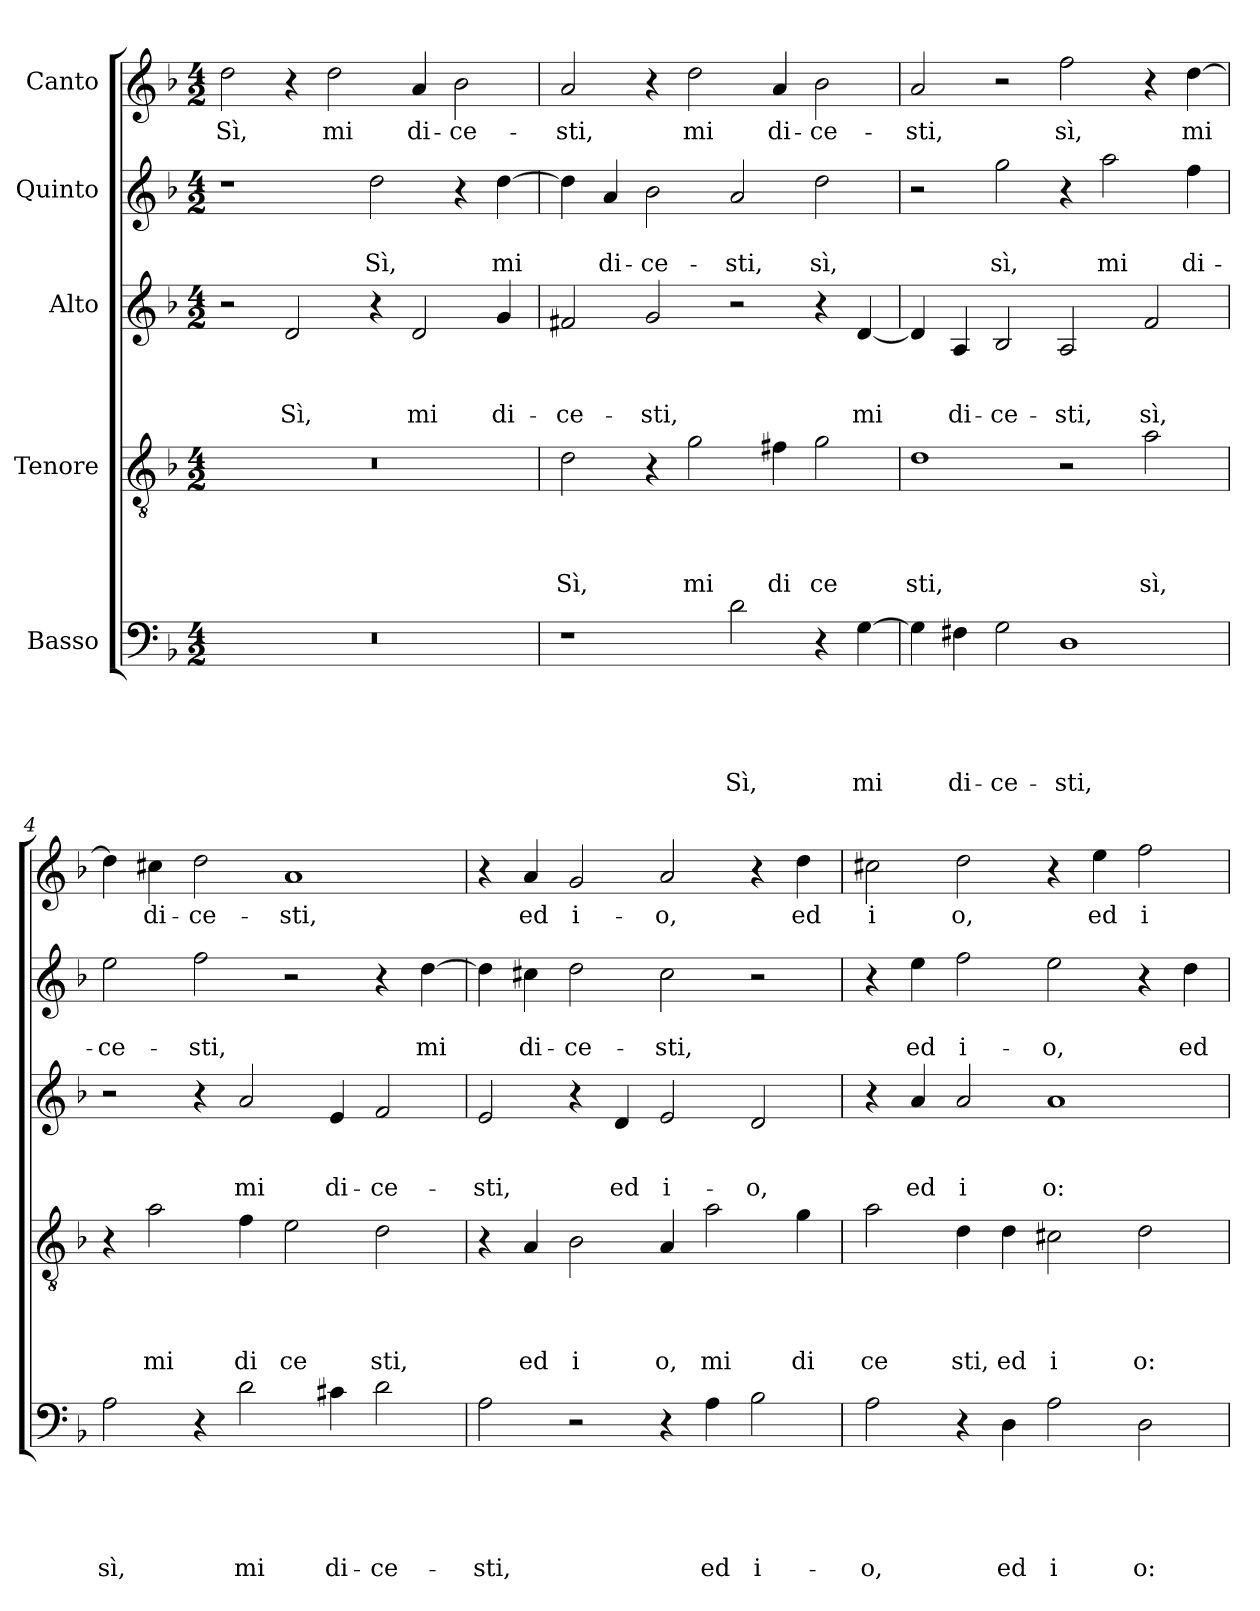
**kern	**text	**text	**text	**text	**text	**kern	**text	**text	**text	**text	**kern	**text	**text	**text	**kern	**text	**text	**kern	**text
*part5	*part5	*part5	*part5	*part5	*part5	*part4	*part4	*part4	*part4	*part4	*part3	*part3	*part3	*part3	*part2	*part2	*part2	*part1	*part1
*staff5	*staff5	*staff5	*staff5	*staff5	*staff5	*staff4	*staff4	*staff4	*staff4	*staff4	*staff3	*staff3	*staff3	*staff3	*staff2	*staff2	*staff2	*staff1	*staff1
*I"Basso	*	*	*	*	*	*I"Tenore	*	*	*	*	*I"Alto	*	*	*	*I"Quinto	*	*	*I"Canto	*
*clefF4	*	*	*	*	*	*clefGv2	*	*	*	*	*clefG2	*	*	*	*clefG2	*	*	*clefG2	*
*k[b-]	*	*	*	*	*	*k[b-]	*	*	*	*	*k[b-]	*	*	*	*k[b-]	*	*	*k[b-]	*
*F:	*	*	*	*	*	*F:	*	*	*	*	*F:	*	*	*	*F:	*	*	*F:	*
*M4/2	*	*	*	*	*	*M4/2	*	*	*	*	*M4/2	*	*	*	*M4/2	*	*	*M4/2	*
=1	=1	=1	=1	=1	=1	=1	=1	=1	=1	=1	=1	=1	=1	=1	=1	=1	=1	=1	=1
!	!	!	!	!	!	!	!	!	!	!	!	!	!	!	!	!	!	!	!LO:LY:b
0r	.	.	.	.	.	0r	.	.	.	.	2r	.	.	.	1r	.	.	2dd\	Sì,
!	!	!	!	!	!	!	!	!	!	!	!	!	!	!LO:LY:b	!	!	!	!	!
.	.	.	.	.	.	.	.	.	.	.	2d/	.	.	Sì,	.	.	.	4r	.
!	!	!	!	!	!	!	!	!	!	!	!	!	!	!	!	!	!	!	!LO:LY:b
.	.	.	.	.	.	.	.	.	.	.	.	.	.	.	.	.	.	2dd\	mi
!	!	!	!	!	!	!	!	!	!	!	!	!	!	!	!	!	!LO:LY:b	!	!
.	.	.	.	.	.	.	.	.	.	.	4r	.	.	.	2dd\	.	Sì,	.	.
!	!	!	!	!	!	!	!	!	!	!	!	!	!	!LO:LY:b	!	!	!	!	!LO:LY:b
.	.	.	.	.	.	.	.	.	.	.	2d/	.	.	mi	.	.	.	4a/	di-
!	!	!	!	!	!	!	!	!	!	!	!	!	!	!	!	!	!	!	!LO:LY:b
.	.	.	.	.	.	.	.	.	.	.	.	.	.	.	4r	.	.	2b-\	-ce-
!	!	!	!	!	!	!	!	!	!	!	!	!	!	!LO:LY:b	!	!	!LO:LY:b	!	!
.	.	.	.	.	.	.	.	.	.	.	4g/	.	.	di-	[>4dd\	.	mi	.	.
=2	=2	=2	=2	=2	=2	=2	=2	=2	=2	=2	=2	=2	=2	=2	=2	=2	=2	=2	=2
!	!	!	!	!	!	!	!	!	!	!LO:LY:b	!	!	!	!LO:LY:b	!	!	!	!	!LO:LY:b
1r	.	.	.	.	.	2d\	.	.	.	Sì,	2f#X/	.	.	-ce-	4dd\]	.	.	2a/	-sti,
!	!	!	!	!	!	!	!	!	!	!	!	!	!	!	!	!	!LO:LY:b	!	!
.	.	.	.	.	.	.	.	.	.	.	.	.	.	.	4a/	.	di-	.	.
!	!	!	!	!	!	!	!	!	!	!	!	!	!	!LO:LY:b	!	!	!LO:LY:b	!	!
.	.	.	.	.	.	4r	.	.	.	.	2g/	.	.	-sti,	2b-\	.	-ce-	4r	.
!	!	!	!	!	!	!	!	!	!	!LO:LY:b	!	!	!	!	!	!	!	!	!LO:LY:b
.	.	.	.	.	.	2g\	.	.	.	mi	.	.	.	.	.	.	.	2dd\	mi
!	!	!	!	!	!LO:LY:b	!	!	!	!	!	!	!	!	!	!	!	!LO:LY:b	!	!
2d\	.	.	.	.	Sì,	.	.	.	.	.	2r	.	.	.	2a/	.	-sti,	.	.
!	!	!	!	!	!	!	!	!	!	!LO:LY:b	!	!	!	!	!	!	!	!	!LO:LY:b
.	.	.	.	.	.	4f#X\	.	.	.	di	.	.	.	.	.	.	.	4a/	di-
!	!	!	!	!	!	!	!	!	!	!LO:LY:b	!	!	!	!	!	!	!LO:LY:b	!	!LO:LY:b
4r	.	.	.	.	.	2g\	.	.	.	ce	4r	.	.	.	2dd\	.	sì,	2b-\	-ce-
!	!	!	!	!	!LO:LY:b	!	!	!	!	!	!	!	!	!LO:LY:b	!	!	!	!	!
[>4G\	.	.	.	.	mi	.	.	.	.	.	[<4d/	.	.	mi	.	.	.	.	.
=3	=3	=3	=3	=3	=3	=3	=3	=3	=3	=3	=3	=3	=3	=3	=3	=3	=3	=3	=3
!	!	!	!	!	!	!	!	!	!	!LO:LY:b	!	!	!	!	!	!	!	!	!LO:LY:b
4G\]	.	.	.	.	.	1d	.	.	.	sti,	4d/]	.	.	.	2r	.	.	2a/	-sti,
!	!	!	!	!	!LO:LY:b	!	!	!	!	!	!	!	!	!LO:LY:b	!	!	!	!	!
4F#X\	.	.	.	.	di-	.	.	.	.	.	4A/	.	.	di-	.	.	.	.	.
!	!	!	!	!	!LO:LY:b	!	!	!	!	!	!	!	!	!LO:LY:b	!	!	!LO:LY:b	!	!
2G\	.	.	.	.	-ce-	.	.	.	.	.	2B-/	.	.	-ce-	2gg\	.	sì,	2r	.
!	!	!	!	!	!LO:LY:b	!	!	!	!	!	!	!	!	!LO:LY:b	!	!	!	!	!LO:LY:b
1D	.	.	.	.	-sti,	2r	.	.	.	.	2A/	.	.	-sti,	4r	.	.	2ff\	sì,
!	!	!	!	!	!	!	!	!	!	!	!	!	!	!	!	!	!LO:LY:b	!	!
.	.	.	.	.	.	.	.	.	.	.	.	.	.	.	2aa\	.	mi	.	.
!	!	!	!	!	!	!	!	!	!	!LO:LY:b	!	!	!	!LO:LY:b	!	!	!	!	!
.	.	.	.	.	.	2a\	.	.	.	sì,	2f/	.	.	sì,	.	.	.	4r	.
!	!	!	!	!	!	!	!	!	!	!	!	!	!	!	!	!	!LO:LY:b	!	!LO:LY:b
.	.	.	.	.	.	.	.	.	.	.	.	.	.	.	4ff\	.	di-	[>4dd\	mi
=4	=4	=4	=4	=4	=4	=4	=4	=4	=4	=4	=4	=4	=4	=4	=4	=4	=4	=4	=4
!	!	!	!	!	!LO:LY:b	!	!	!	!	!	!	!	!	!	!	!	!LO:LY:b	!	!
2A\	.	.	.	.	sì,	4r	.	.	.	.	2r	.	.	.	2ee\	.	-ce-	4dd\]	.
!	!	!	!	!	!	!	!	!	!	!LO:LY:b	!	!	!	!	!	!	!	!	!LO:LY:b
.	.	.	.	.	.	2a\	.	.	.	mi	.	.	.	.	.	.	.	4cc#X\	di-
!	!	!	!	!	!	!	!	!	!	!	!	!	!	!	!	!	!LO:LY:b	!	!LO:LY:b
4r	.	.	.	.	.	.	.	.	.	.	4r	.	.	.	2ff\	.	-sti,	2dd\	-ce-
!	!	!	!	!	!LO:LY:b	!	!	!	!	!LO:LY:b	!	!	!	!LO:LY:b	!	!	!	!	!
2d\	.	.	.	.	mi	4f\	.	.	.	di	2a/	.	.	mi	.	.	.	.	.
!	!	!	!	!	!	!	!	!	!	!LO:LY:b	!	!	!	!	!	!	!	!	!LO:LY:b
.	.	.	.	.	.	2e\	.	.	.	ce	.	.	.	.	2r	.	.	1a	-sti,
!	!	!	!	!	!LO:LY:b	!	!	!	!	!	!	!	!	!LO:LY:b	!	!	!	!	!
4c#X\	.	.	.	.	di-	.	.	.	.	.	4e/	.	.	di-	.	.	.	.	.
!	!	!	!	!	!LO:LY:b	!	!	!	!	!LO:LY:b	!	!	!	!LO:LY:b	!	!	!	!	!
2d\	.	.	.	.	-ce-	2d\	.	.	.	sti,	2f/	.	.	-ce-	4r	.	.	.	.
!	!	!	!	!	!	!	!	!	!	!	!	!	!	!	!	!	!LO:LY:b	!	!
.	.	.	.	.	.	.	.	.	.	.	.	.	.	.	[>4dd\	.	mi	.	.
=5	=5	=5	=5	=5	=5	=5	=5	=5	=5	=5	=5	=5	=5	=5	=5	=5	=5	=5	=5
!	!	!	!	!	!LO:LY:b	!	!	!	!	!	!	!	!	!LO:LY:b	!	!	!	!	!
2A\	.	.	.	.	-sti,	4r	.	.	.	.	2e/	.	.	-sti,	4dd\]	.	.	4r	.
!	!	!	!	!	!	!	!	!	!	!LO:LY:b	!	!	!	!	!	!	!LO:LY:b	!	!LO:LY:b
.	.	.	.	.	.	4A/	.	.	.	ed	.	.	.	.	4cc#X\	.	di-	4a/	ed
!	!	!	!	!	!	!	!	!	!	!LO:LY:b	!	!	!	!	!	!	!LO:LY:b	!	!LO:LY:b
2r	.	.	.	.	.	2B-\	.	.	.	i	4r	.	.	.	2dd\	.	-ce-	2g/	i-
!	!	!	!	!	!	!	!	!	!	!	!	!	!	!LO:LY:b	!	!	!	!	!
.	.	.	.	.	.	.	.	.	.	.	4d/	.	.	ed	.	.	.	.	.
!	!	!	!	!	!	!	!	!	!	!LO:LY:b	!	!	!	!LO:LY:b	!	!	!LO:LY:b	!	!LO:LY:b
4r	.	.	.	.	.	4A/	.	.	.	o,	2e/	.	.	i-	2cc#\	.	-sti,	2a/	-o,
!	!	!	!	!	!LO:LY:b	!	!	!	!	!LO:LY:b	!	!	!	!	!	!	!	!	!
4A\	.	.	.	.	ed	2a\	.	.	.	mi	.	.	.	.	.	.	.	.	.
!	!	!	!	!	!LO:LY:b	!	!	!	!	!	!	!	!	!LO:LY:b	!	!	!	!	!
2B-\	.	.	.	.	i-	.	.	.	.	.	2d/	.	.	-o,	2r	.	.	4r	.
!	!	!	!	!	!	!	!	!	!	!LO:LY:b	!	!	!	!	!	!	!	!	!LO:LY:b
.	.	.	.	.	.	4g\	.	.	.	di	.	.	.	.	.	.	.	4dd\	ed
!!LO:LB:g=z
=6	=6	=6	=6	=6	=6	=6	=6	=6	=6	=6	=6	=6	=6	=6	=6	=6	=6	=6	=6
!	!	!	!	!	!LO:LY:b	!	!	!	!	!LO:LY:b	!	!	!	!	!	!	!	!	!LO:LY:b
2A\	.	.	.	.	-o,	2a\	.	.	.	ce	4r	.	.	.	4r	.	.	2cc#X\	i
!	!	!	!	!	!	!	!	!	!	!	!	!	!	!LO:LY:b	!	!	!LO:LY:b	!	!
.	.	.	.	.	.	.	.	.	.	.	4a/	.	.	ed	4ee\	.	ed	.	.
!	!	!	!	!	!	!	!	!	!	!LO:LY:b	!	!	!	!LO:LY:b	!	!	!LO:LY:b	!	!LO:LY:b
4r	.	.	.	.	.	4d\	.	.	.	sti,	2a/	.	.	i	2ff\	.	i-	2dd\	o,
!	!	!	!	!	!LO:LY:b	!	!	!	!	!LO:LY:b	!	!	!	!	!	!	!	!	!
4D\	.	.	.	.	ed	4d\	.	.	.	ed	.	.	.	.	.	.	.	.	.
!	!	!	!	!	!LO:LY:b	!	!	!	!	!LO:LY:b	!	!	!	!LO:LY:b	!	!	!LO:LY:b	!	!
2A\	.	.	.	.	i	2c#X\	.	.	.	i	1a	.	.	o:	2ee\	.	-o,	4r	.
!	!	!	!	!	!	!	!	!	!	!	!	!	!	!	!	!	!	!	!LO:LY:b
.	.	.	.	.	.	.	.	.	.	.	.	.	.	.	.	.	.	4ee\	ed
!	!	!	!	!	!LO:LY:b	!	!	!	!	!LO:LY:b	!	!	!	!	!	!	!	!	!LO:LY:b
2D\	.	.	.	.	o:	2d\	.	.	.	o:	.	.	.	.	4r	.	.	2ff\	i
!	!	!	!	!	!	!	!	!	!	!	!	!	!	!	!	!	!LO:LY:b	!	!
.	.	.	.	.	.	.	.	.	.	.	.	.	.	.	4dd\	.	ed	.	.
=	=	=	=	=	=	=	=	=	=	=	=	=	=	=	=	=	=	=	=
*-	*-	*-	*-	*-	*-	*-	*-	*-	*-	*-	*-	*-	*-	*-	*-	*-	*-	*-	*-
